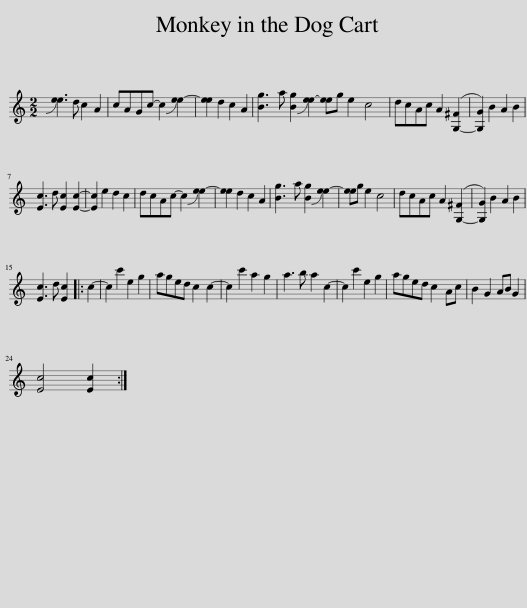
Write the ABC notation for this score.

X:1
L:1/8
M:2/2
I:linebreak $
K:C
V:1 treble
V:1
 !slide![ee]3 d c2 A2 | cAGc- c2 !slide![ee-]2 | [ee]2 d2 c2 A2 | [Bg]3 a [Bg]2 !slide![ee-]2 [ee]g e2 c4 | dcAc A2 ([G,-^F]2 | %5
 [G,G]2) B2 A2 B2 |$ [Ec]3 d [Ec]2 [Ec]2- | [Ec]2 e2 d2 c2 | dcAc- c2 !slide![ee-]2 | [ee]2 d2 c2 A2 | %10
 [Bg]3 a [Bg]2 !slide![ee-]2 | [ee]g e2 c4 | dcAc A2 ([G,-^F]2 | [G,G]2) B2 A2 B2 |$ [Ec]3 d [Ec]2 |: %15
 c2- | c2 c'2 e2 g2 | aged c2 c2- | c2 c'2 a2 g2 | a3 b a2 c2- | %20
 c2 c'2 e2 g2 | aged c2 Ac | B2 G2 AB G2 |$ [Ec]4 [Ec]2 :| %24
